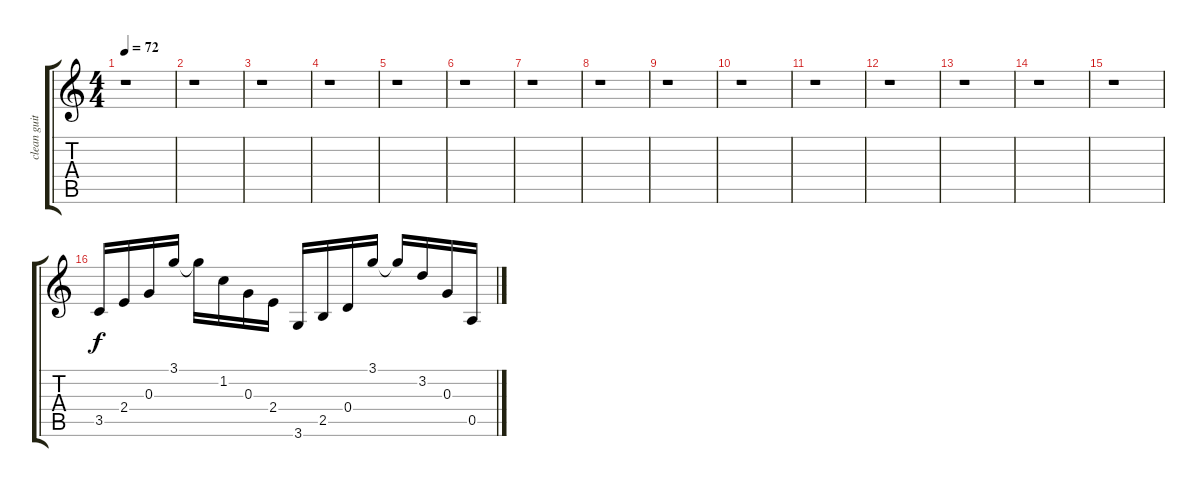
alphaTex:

\track ("clean guitar" "clean guit") {instrument electricguitarclean}
\staff {score tabs}
\tuning (E4 B3 G3 D3 A2 E2) {hide}
\ts (4 4)
\tempo 72
\clef g2
\ks c
r.1{dy mf} |
r.1 |
r.1 |
r.1 |
r.1 |
r.1 |
r.1 |
r.1 |
r.1 |
r.1 |
r.1 |
r.1 |
r.1 |
r.1 |
r.1 |
3.5.16{dy f} 2.4.16 0.3.16 3.1.16 3.1{t}.16 1.2.16 0.3.16 2.4.16 3.6.16 2.5.16 0.4.16 3.1.16 3.1{t}.16 3.2.16 0.3.16 0.5.16
